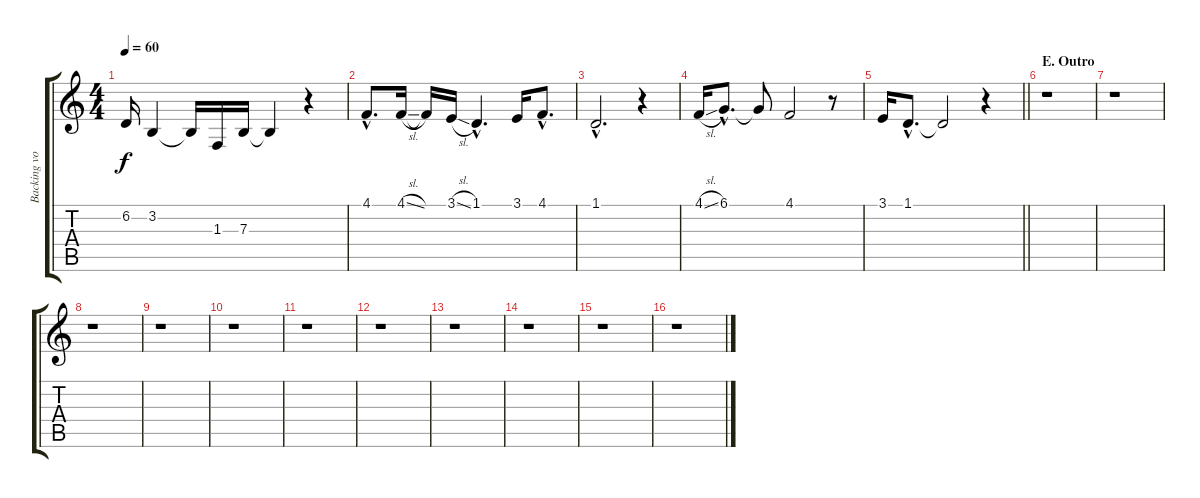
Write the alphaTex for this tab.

\track ("Backing vocals" "Backing vo") {instrument lead3calliope}
\staff {score tabs}
\tuning (Db4 Ab3 E3 B2 Gb2 Db2) {hide}
\ts (4 4)
\tempo 60
\clef g2
\ks c
6.2.16{dy f} 3.2.4 3.2{t}.16 1.3.16 7.3.16 7.3{t}.4 r.4 |
4.1{hac}.8{d} 4.1{sl}.16 4.1{t}.16 3.1{sl}.16 1.1{hac}.4{d} 3.1.16 4.1{hac}.8{d} |
1.1{hac}.2{d} r.4 |
4.1{sl}.16 6.1{hac}.8{d} 6.1{t}.8 4.1.2 r.8 |
\barLineRight lightlight
3.1.16 1.1{hac}.8{d} 1.1{t}.2 r.4 |
\section ("" "E. Outro")
r.1 |
r.1 |
r.1 |
r.1 |
r.1 |
r.1 |
r.1 |
r.1 |
r.1 |
r.1 |
r.1
